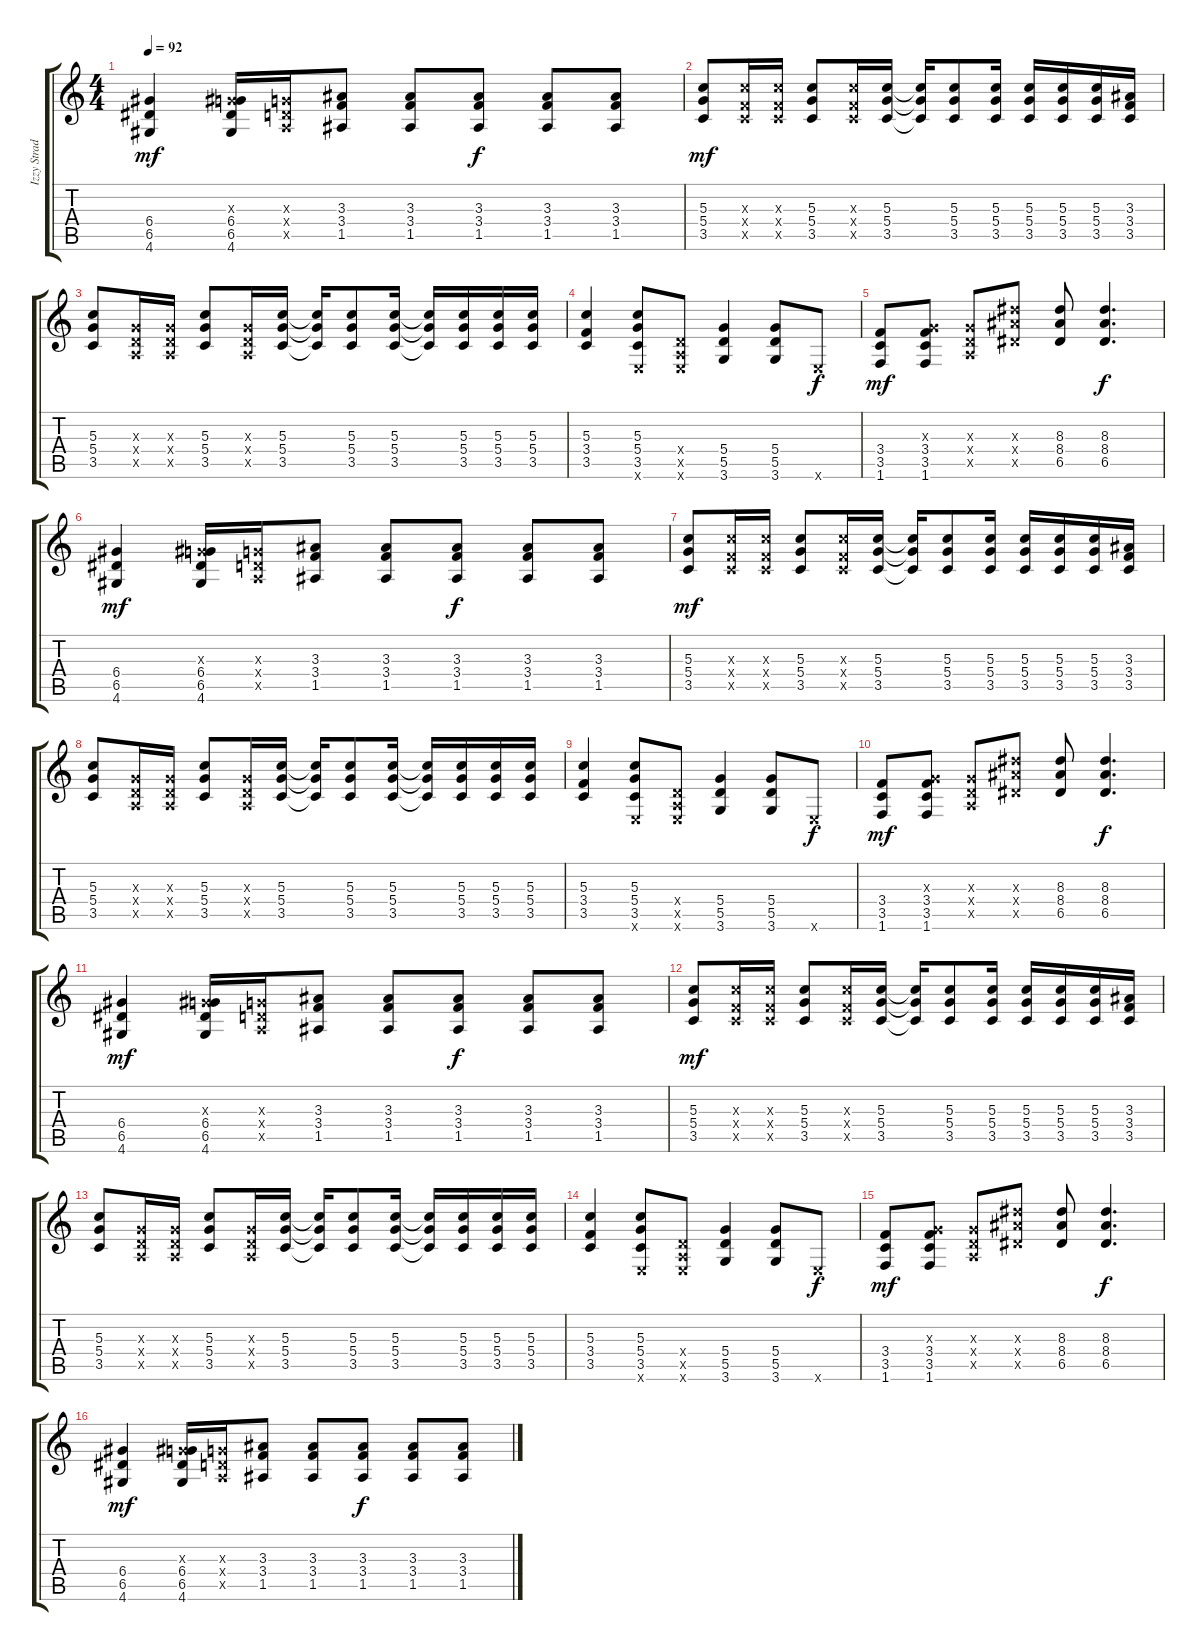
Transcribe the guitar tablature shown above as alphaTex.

\track ("Izzy Stradlin" "Izzy Strad") {instrument acousticguitarsteel}
\staff {score tabs}
\tuning (E4 B3 G3 D3 A2 E2) {hide}
\ts (4 4)
\tempo 92
\clef g2
\ks c
(6.4 6.5 4.6).4{dy mf} (0.3{x} 6.4 6.5 4.6).16 (0.3{x} 0.4{x} 0.5{x}).16 (3.3 3.4 1.5).8 (3.3 3.4 1.5).8 (3.3 3.4 1.5).8{dy f} (3.3 3.4 1.5).8 (3.3 3.4 1.5).8 |
(5.3 5.4 3.5).8{dy mf} (5.3{x} 3.4{x} 3.5{x}).16 (5.3{x} 3.4{x} 3.5{x}).16 (5.3 5.4 3.5).8 (5.3{x} 3.4{x} 3.5{x}).16 (5.3 5.4 3.5).16 (5.3{t} 5.4{t} 3.5{t}).16 (5.3 5.4 3.5).8 (5.3 5.4 3.5).16 (5.3 5.4 3.5).16 (5.3 5.4 3.5).16 (5.3 5.4 3.5).16 (3.3 3.4 3.5).16 |
(5.3 5.4 3.5).8 (0.3{x} 0.4{x} 0.5{x}).16 (0.3{x} 0.4{x} 0.5{x}).16 (5.3 5.4 3.5).8 (0.3{x} 0.4{x} 0.5{x}).16 (5.3 5.4 3.5).16 (5.3{t} 5.4{t} 3.5{t}).16 (5.3 5.4 3.5).8 (5.3 5.4 3.5).16 (5.3{t} 5.4{t} 3.5{t}).16 (5.3 5.4 3.5).16 (5.3 5.4 3.5).16 (5.3 5.4 3.5).16 |
(5.3 3.4 3.5).4 (5.3 5.4 3.5 0.6{x}).8 (0.4{x} 0.5{x} 0.6{x}).8 (5.4 5.5 3.6).4 (5.4 5.5 3.6).8 0.6{x}.8{dy f} |
(3.4 3.5 1.6).8{dy mf} (0.3{x} 3.4 3.5 1.6).8 (0.3{x} 0.4{x} 0.5{x}).8 (8.3{x} 8.4{x} 6.5{x}).8 (8.3 8.4 6.5).8 (8.3 8.4 6.5).4{d dy f} |
(6.4 6.5 4.6).4{dy mf} (0.3{x} 6.4 6.5 4.6).16 (0.3{x} 0.4{x} 0.5{x}).16 (3.3 3.4 1.5).8 (3.3 3.4 1.5).8 (3.3 3.4 1.5).8{dy f} (3.3 3.4 1.5).8 (3.3 3.4 1.5).8 |
(5.3 5.4 3.5).8{dy mf} (5.3{x} 3.4{x} 3.5{x}).16 (5.3{x} 3.4{x} 3.5{x}).16 (5.3 5.4 3.5).8 (5.3{x} 3.4{x} 3.5{x}).16 (5.3 5.4 3.5).16 (5.3{t} 5.4{t} 3.5{t}).16 (5.3 5.4 3.5).8 (5.3 5.4 3.5).16 (5.3 5.4 3.5).16 (5.3 5.4 3.5).16 (5.3 5.4 3.5).16 (3.3 3.4 3.5).16 |
(5.3 5.4 3.5).8 (0.3{x} 0.4{x} 0.5{x}).16 (0.3{x} 0.4{x} 0.5{x}).16 (5.3 5.4 3.5).8 (0.3{x} 0.4{x} 0.5{x}).16 (5.3 5.4 3.5).16 (5.3{t} 5.4{t} 3.5{t}).16 (5.3 5.4 3.5).8 (5.3 5.4 3.5).16 (5.3{t} 5.4{t} 3.5{t}).16 (5.3 5.4 3.5).16 (5.3 5.4 3.5).16 (5.3 5.4 3.5).16 |
(5.3 3.4 3.5).4 (5.3 5.4 3.5 0.6{x}).8 (0.4{x} 0.5{x} 0.6{x}).8 (5.4 5.5 3.6).4 (5.4 5.5 3.6).8 0.6{x}.8{dy f} |
(3.4 3.5 1.6).8{dy mf} (0.3{x} 3.4 3.5 1.6).8 (0.3{x} 0.4{x} 0.5{x}).8 (8.3{x} 8.4{x} 6.5{x}).8 (8.3 8.4 6.5).8 (8.3 8.4 6.5).4{d dy f} |
(6.4 6.5 4.6).4{dy mf} (0.3{x} 6.4 6.5 4.6).16 (0.3{x} 0.4{x} 0.5{x}).16 (3.3 3.4 1.5).8 (3.3 3.4 1.5).8 (3.3 3.4 1.5).8{dy f} (3.3 3.4 1.5).8 (3.3 3.4 1.5).8 |
(5.3 5.4 3.5).8{dy mf} (5.3{x} 3.4{x} 3.5{x}).16 (5.3{x} 3.4{x} 3.5{x}).16 (5.3 5.4 3.5).8 (5.3{x} 3.4{x} 3.5{x}).16 (5.3 5.4 3.5).16 (5.3{t} 5.4{t} 3.5{t}).16 (5.3 5.4 3.5).8 (5.3 5.4 3.5).16 (5.3 5.4 3.5).16 (5.3 5.4 3.5).16 (5.3 5.4 3.5).16 (3.3 3.4 3.5).16 |
(5.3 5.4 3.5).8 (0.3{x} 0.4{x} 0.5{x}).16 (0.3{x} 0.4{x} 0.5{x}).16 (5.3 5.4 3.5).8 (0.3{x} 0.4{x} 0.5{x}).16 (5.3 5.4 3.5).16 (5.3{t} 5.4{t} 3.5{t}).16 (5.3 5.4 3.5).8 (5.3 5.4 3.5).16 (5.3{t} 5.4{t} 3.5{t}).16 (5.3 5.4 3.5).16 (5.3 5.4 3.5).16 (5.3 5.4 3.5).16 |
(5.3 3.4 3.5).4 (5.3 5.4 3.5 0.6{x}).8 (0.4{x} 0.5{x} 0.6{x}).8 (5.4 5.5 3.6).4 (5.4 5.5 3.6).8 0.6{x}.8{dy f} |
(3.4 3.5 1.6).8{dy mf} (0.3{x} 3.4 3.5 1.6).8 (0.3{x} 0.4{x} 0.5{x}).8 (8.3{x} 8.4{x} 6.5{x}).8 (8.3 8.4 6.5).8 (8.3 8.4 6.5).4{d dy f} |
(6.4 6.5 4.6).4{dy mf} (0.3{x} 6.4 6.5 4.6).16 (0.3{x} 0.4{x} 0.5{x}).16 (3.3 3.4 1.5).8 (3.3 3.4 1.5).8 (3.3 3.4 1.5).8{dy f} (3.3 3.4 1.5).8 (3.3 3.4 1.5).8
